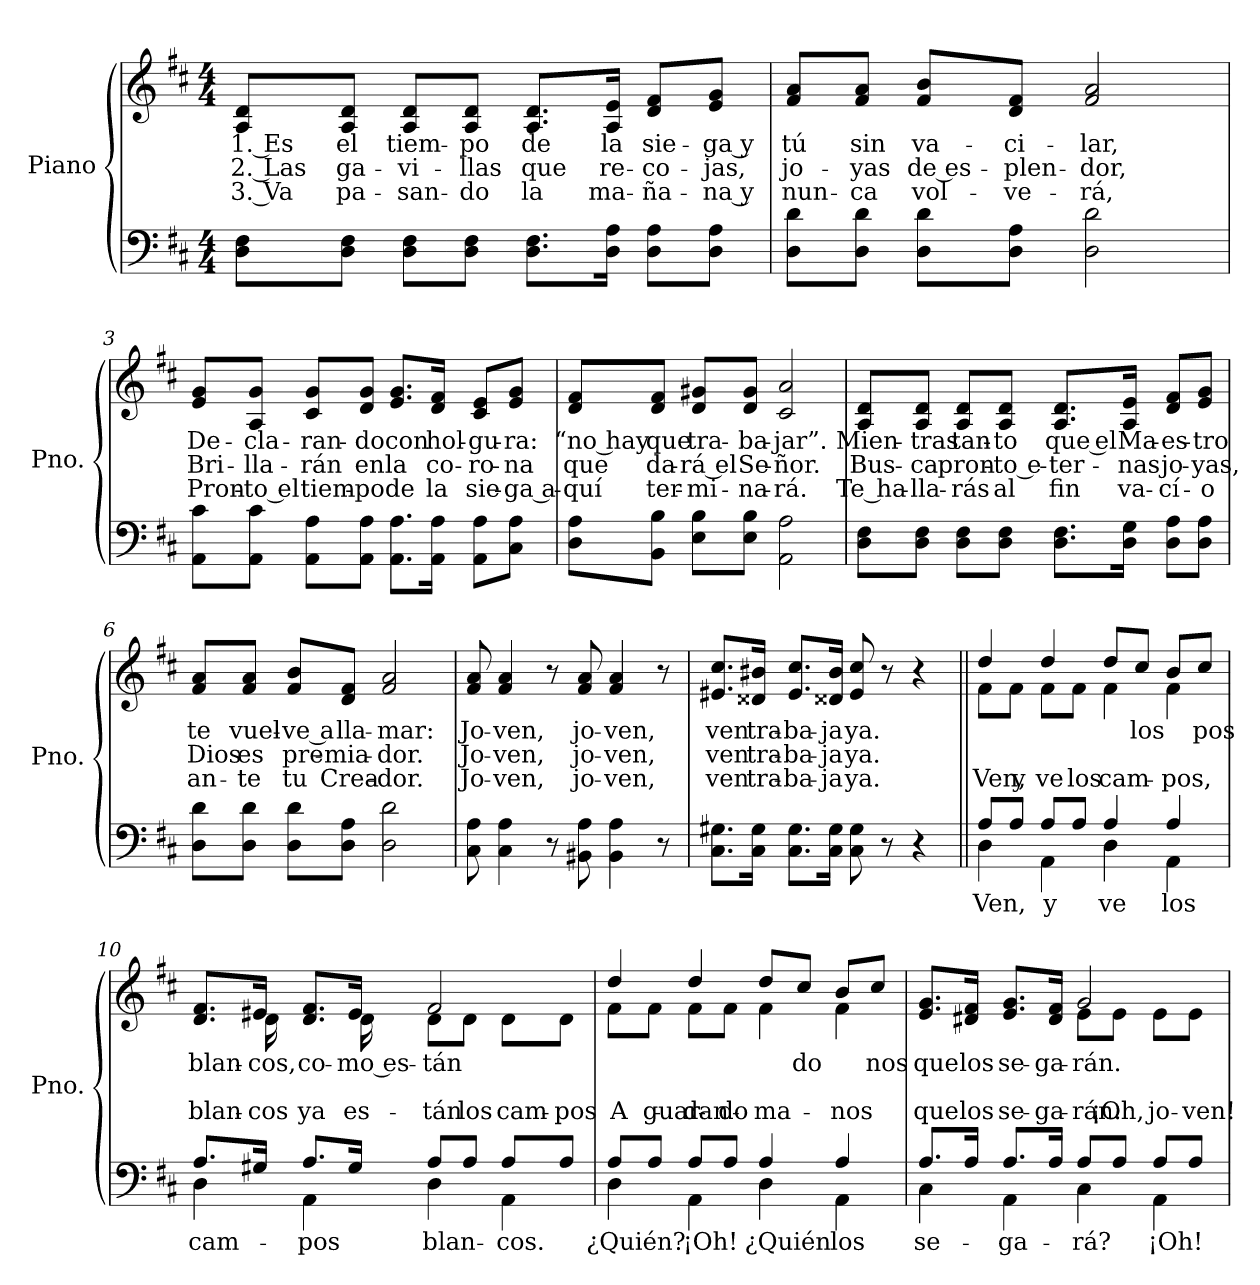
**kern	**text	**kern	**text	**text	**text
*part1	*part1	*part1	*part1	*part1	*part1
*staff2	*staff2	*staff1	*staff1	*staff1	*staff1
*I"Piano	*	*	*	*	*
*I'Pno.	*	*	*	*	*
*clefF4	*	*clefG2	*	*	*
*k[f#c#]	*	*k[f#c#]	*	*	*
*M4/4	*	*M4/4	*	*	*
=1	=1	=1	=1	=1	=1
!	!	!	!LO:LY:b	!LO:LY:b	!LO:LY:b
8D\ 8F#\L	.	8A/ 8d/L	1. Es	2. Las	3. Va
!	!	!	!LO:LY:b	!LO:LY:b	!LO:LY:b
8D\ 8F#\J	.	8A/ 8d/J	el	ga-	pa-
!	!	!	!LO:LY:b	!LO:LY:b	!LO:LY:b
8D\ 8F#\L	.	8A/ 8d/L	tiem-	-vi-	-san-
!	!	!	!LO:LY:b	!LO:LY:b	!LO:LY:b
8D\ 8F#\J	.	8A/ 8d/J	-po	-llas	-do
!	!	!	!LO:LY:b	!LO:LY:b	!LO:LY:b
8.D\ 8.F#\L	.	8.A/ 8.d/L	de	que	la
!	!	!	!LO:LY:b	!LO:LY:b	!LO:LY:b
16D\ 16A\Jk	.	16A/ 16e/Jk	la	re-	ma-
!	!	!	!LO:LY:b	!LO:LY:b	!LO:LY:b
8D\ 8A\L	.	8d/ 8f#/L	sie-	-co-	-ña-
!	!	!	!LO:LY:b	!LO:LY:b	!LO:LY:b
8D\ 8A\J	.	8e/ 8g/J	-ga y	-jas,	-na y
=2	=2	=2	=2	=2	=2
!	!	!	!LO:LY:b	!LO:LY:b	!LO:LY:b
8D\ 8d\L	.	8f#/ 8a/L	tú	jo-	nun-
!	!	!	!LO:LY:b	!LO:LY:b	!LO:LY:b
8D\ 8d\J	.	8f#/ 8a/J	sin	-yas	-ca
!	!	!	!LO:LY:b	!LO:LY:b	!LO:LY:b
8D\ 8d\L	.	8f#/ 8b/L	va-	de es-	vol-
!	!	!	!LO:LY:b	!LO:LY:b	!LO:LY:b
8D\ 8A\J	.	8d/ 8f#/J	-ci-	-plen-	-ve-
!	!	!	!LO:LY:b	!LO:LY:b	!LO:LY:b
2D\ 2d\	.	2f#/ 2a/	-lar,	-dor,	-rá,
=3	=3	=3	=3	=3	=3
!	!	!	!LO:LY:b	!LO:LY:b	!LO:LY:b
8AA\ 8c#\L	.	8e/ 8g/L	De-	Bri-	Pron-
!	!	!	!LO:LY:b	!LO:LY:b	!LO:LY:b
8AA\ 8c#\J	.	8A/ 8g/J	-cla-	-lla-	-to el
!	!	!	!LO:LY:b	!LO:LY:b	!LO:LY:b
8AA\ 8A\L	.	8c#/ 8g/L	-ran-	-rán	tiem-
!	!	!	!LO:LY:b	!LO:LY:b	!LO:LY:b
8AA\ 8A\J	.	8d/ 8g/J	-do	en	-po
!	!	!	!LO:LY:b	!LO:LY:b	!LO:LY:b
8.AA\ 8.A\L	.	8.e/ 8.g/L	con	la	de
!	!	!	!LO:LY:b	!LO:LY:b	!LO:LY:b
16AA\ 16A\Jk	.	16d/ 16f#/Jk	hol-	co-	la
!	!	!	!LO:LY:b	!LO:LY:b	!LO:LY:b
8AA\ 8A\L	.	8c#/ 8e/L	-gu-	-ro-	sie-
!	!	!	!LO:LY:b	!LO:LY:b	!LO:LY:b
8C#\ 8A\J	.	8e/ 8g/J	-ra:	-na	-ga a-
!!LO:LB:g=z
=4	=4	=4	=4	=4	=4
!	!	!	!LO:LY:b	!LO:LY:b	!LO:LY:b
8D\ 8A\L	.	8d/ 8f#/L	“no hay	que	-quí
!	!	!	!LO:LY:b	!LO:LY:b	!LO:LY:b
8BB\ 8B\J	.	8d/ 8f#/J	que	da-	ter-
!	!	!	!LO:LY:b	!LO:LY:b	!LO:LY:b
8E\ 8B\L	.	8d/ 8g#X/L	tra-	-rá el	-mi-
!	!	!	!LO:LY:b	!LO:LY:b	!LO:LY:b
8E\ 8B\J	.	8d/ 8g#/J	-ba-	Se-	-na-
!	!	!	!LO:LY:b	!LO:LY:b	!LO:LY:b
2AA\ 2A\	.	2c#/ 2a/	-jar”.	-ñor.	-rá.
=5	=5	=5	=5	=5	=5
!	!	!	!LO:LY:b	!LO:LY:b	!LO:LY:b
8D\ 8F#\L	.	8A/ 8d/L	Mien-	Bus-	Te ha-
!	!	!	!LO:LY:b	!LO:LY:b	!LO:LY:b
8D\ 8F#\J	.	8A/ 8d/J	-tras	-ca	-lla-
!	!	!	!LO:LY:b	!LO:LY:b	!LO:LY:b
8D\ 8F#\L	.	8A/ 8d/L	tan-	pron-	-rás
!	!	!	!LO:LY:b	!LO:LY:b	!LO:LY:b
8D\ 8F#\J	.	8A/ 8d/J	-to	-to e-	al
!	!	!	!LO:LY:b	!LO:LY:b	!LO:LY:b
8.D\ 8.F#\L	.	8.A/ 8.d/L	que el	-ter-	fin
!	!	!	!LO:LY:b	!LO:LY:b	!LO:LY:b
16D\ 16G\Jk	.	16A/ 16e/Jk	Ma-	-nas	va-
!	!	!	!LO:LY:b	!LO:LY:b	!LO:LY:b
8D\ 8A\L	.	8d/ 8f#/L	-es-	jo-	-cí-
!	!	!	!LO:LY:b	!LO:LY:b	!LO:LY:b
8D\ 8A\J	.	8e/ 8g/J	-tro	-yas,	-o
=6	=6	=6	=6	=6	=6
!	!	!	!LO:LY:b	!LO:LY:b	!LO:LY:b
8D\ 8d\L	.	8f#/ 8a/L	te	Dios	an-
!	!	!	!LO:LY:b	!LO:LY:b	!LO:LY:b
8D\ 8d\J	.	8f#/ 8a/J	vuel-	es	-te
!	!	!	!LO:LY:b	!LO:LY:b	!LO:LY:b
8D\ 8d\L	.	8f#/ 8b/L	-ve a	pre-	tu
!	!	!	!LO:LY:b	!LO:LY:b	!LO:LY:b
8D\ 8A\J	.	8d/ 8f#/J	lla-	-mia-	Crea-
!	!	!	!LO:LY:b	!LO:LY:b	!LO:LY:b
2D\ 2d\	.	2f#/ 2a/	-mar:	-dor.	-dor.
!!LO:LB:g=z
=7	=7	=7	=7	=7	=7
!	!	!	!LO:LY:b	!LO:LY:b	!LO:LY:b
8C#\ 8A\	.	8f#/ 8a/	Jo-	Jo-	Jo-
!	!	!	!LO:LY:b	!LO:LY:b	!LO:LY:b
4C#\ 4A\	.	4f#/ 4a/	-ven,	-ven,	-ven,
8r	.	8r	.	.	.
!	!	!	!LO:LY:b	!LO:LY:b	!LO:LY:b
8BB#X\ 8A\	.	8f#/ 8a/	jo-	jo-	jo-
!	!	!	!LO:LY:b	!LO:LY:b	!LO:LY:b
4BB#\ 4A\	.	4f#/ 4a/	-ven,	-ven,	-ven,
8r	.	8r	.	.	.
=8	=8	=8	=8	=8	=8
!	!	!	!LO:LY:b	!LO:LY:b	!LO:LY:b
8.C#\ 8.G#X\L	.	8.e#X/ 8.cc#/L	ven	ven	ven
!	!	!	!LO:LY:b	!LO:LY:b	!LO:LY:b
16C#\ 16G#\Jk	.	16d##X/ 16b#X/Jk	tra-	tra-	tra-
!	!	!	!LO:LY:b	!LO:LY:b	!LO:LY:b
8.C#\ 8.G#\L	.	8.e#/ 8.cc#/L	-ba-	-ba-	-ba-
!	!	!	!LO:LY:b	!LO:LY:b	!LO:LY:b
16C#\ 16G#\Jk	.	16d##X/ 16b#/Jk	-ja	-ja	-ja
!	!	!	!LO:LY:b	!LO:LY:b	!LO:LY:b
8C#\ 8G#\	.	8e#/ 8cc#/	ya.	ya.	ya.
8r	.	8r	.	.	.
4r	.	4r	.	.	.
!!LO:LB:g=z
=9||	=9||	=9||	=9||	=9||	=9||
*^	*	*	*	*	*
!	!	!	!LO:TX:a:t=Coro	!	!	!
!	!	!LO:LY:b	!	!LO:LY:b	!	!
*	*	*	*^	*	*	*
!	!	!	!	!	!	!	!LO:LY:b
8A/L	4D\	Ven,	4dd/	8f#\L	.	.	Ven,
!	!	!	!	!	!	!	!LO:LY:b
8A/J	.	.	.	8f#\J	.	.	y
!	!	!LO:LY:b	!	!	!LO:LY:b	!	!
!	!	!	!	!	!	!	!LO:LY:b
8A/L	4AA\	y	4dd/	8f#\L	.	.	ve
!	!	!	!	!	!	!	!LO:LY:b
8A/J	.	.	.	8f#\J	.	.	los
!	!	!LO:LY:b	!	!	!LO:LY:b	!	!
!	!	!	!	!	!	!	!LO:LY:b
4A/	4D\	ve	8dd/L	4f#\	.	.	cam-
!	!	!	!	!	!LO:LY:b	!	!
.	.	.	8cc#/J	.	los	.	.
!	!	!LO:LY:b	!	!	!LO:LY:b	!	!
!	!	!	!	!	!	!	!LO:LY:b
4A/	4AA\	los	8b/L	4f#\	.	.	-pos,
!	!	!	!	!	!LO:LY:b	!	!
.	.	.	8cc#/J	.	-pos	.	.
=10	=10	=10	=10	=10	=10	=10	=10
!	!	!LO:LY:b	!	!	!LO:LY:b	!	!LO:LY:b
8.A/L	4D\	cam-	8.d/ 8.f#/L	8.ryy	blan-	.	blan-
!	!	!	!	!	!LO:LY:b	!	!LO:LY:b
16G#X/Jk	.	.	16e#X/Jk	16d\	-cos,	.	-cos
!	!	!LO:LY:b	!	!	!LO:LY:b	!	!LO:LY:b
8.A/L	4AA\	-pos	8.d/ 8.f#/L	8.ryy	co-	.	ya
!	!	!	!	!	!LO:LY:b	!	!LO:LY:b
16G#/Jk	.	.	16e#/Jk	16d\	-mo es-	.	es-
!	!	!LO:LY:b	!	!	!LO:LY:b	!	!LO:LY:b
8A/L	4D\	blan-	2f#/	8d\L	-tán	.	-tán
!	!	!	!	!	!	!	!LO:LY:b
8A/J	.	.	.	8d\J	.	.	los
!	!	!LO:LY:b	!	!	!	!	!LO:LY:b
8A/L	4AA\	-cos.	.	8d\L	.	.	cam-
!	!	!	!	!	!	!	!LO:LY:b
8A/J	.	.	.	8d\J	.	.	-pos
=11	=11	=11	=11	=11	=11	=11	=11
!	!	!LO:LY:b	!	!	!LO:LY:b	!	!
!	!	!	!	!	!	!	!LO:LY:b
8A/L	4D\	¿Quién?	4dd/	8f#\L	.	.	A-
!	!	!	!	!	!	!	!LO:LY:b
8A/J	.	.	.	8f#\J	.	.	-guar-
!	!	!LO:LY:b	!	!	!LO:LY:b	!	!
!	!	!	!	!	!	!	!LO:LY:b
8A/L	4AA\	¡Oh!	4dd/	8f#\L	.	.	-dan-
!	!	!	!	!	!	!	!LO:LY:b
8A/J	.	.	.	8f#\J	.	.	-do
!	!	!LO:LY:b	!	!	!LO:LY:b	!	!
!	!	!	!	!	!	!	!LO:LY:b
4A/	4D\	¿Quién	8dd/L	4f#\	.	.	ma-
!	!	!	!	!	!LO:LY:b	!	!
.	.	.	8cc#/J	.	-do	.	.
!	!	!LO:LY:b	!	!	!LO:LY:b	!	!
!	!	!	!	!	!	!	!LO:LY:b
4A/	4AA\	los	8b/L	4f#\	.	.	-nos
!	!	!	!	!	!LO:LY:b	!	!
.	.	.	8cc#/J	.	-nos	.	.
!!LO:PB:g=z	!!
=12	=12	=12	=12	=12	=12	=12	=12
!	!	!LO:LY:b	!	!	!LO:LY:b	!	!LO:LY:b
8.A/L	4C#\	se-	8.e/ 8.g/L	2ryy	que	.	que
!	!	!	!	!	!LO:LY:b	!	!LO:LY:b
16A/Jk	.	.	16d#X/ 16f#/Jk	.	los	.	los
!	!	!LO:LY:b	!	!	!LO:LY:b	!	!LO:LY:b
8.A/L	4AA\	-ga-	8.e/ 8.g/L	.	se-	.	se-
!	!	!	!	!	!LO:LY:b	!	!LO:LY:b
16A/Jk	.	.	16d#/ 16f#/Jk	.	-ga-	.	-ga-
!	!	!LO:LY:b	!	!	!LO:LY:b	!	!LO:LY:b
8A/L	4C#\	-rá?	2g/	8e\L	-rán.	.	-rán.
!	!	!	!	!	!	!	!LO:LY:b
8A/J	.	.	.	8e\J	.	.	¡Oh,
!	!	!LO:LY:b	!	!	!	!	!LO:LY:b
8A/L	4AA\	¡Oh!	.	8e\L	.	.	jo-
!	!	!	!	!	!	!	!LO:LY:b
8A/J	.	.	.	8e\J	.	.	-ven!
*v	*v	*	*	*	*	*	*
*	*	*v	*v	*	*	*
=	=	=	=	=	=
*-	*-	*-	*-	*-	*-
